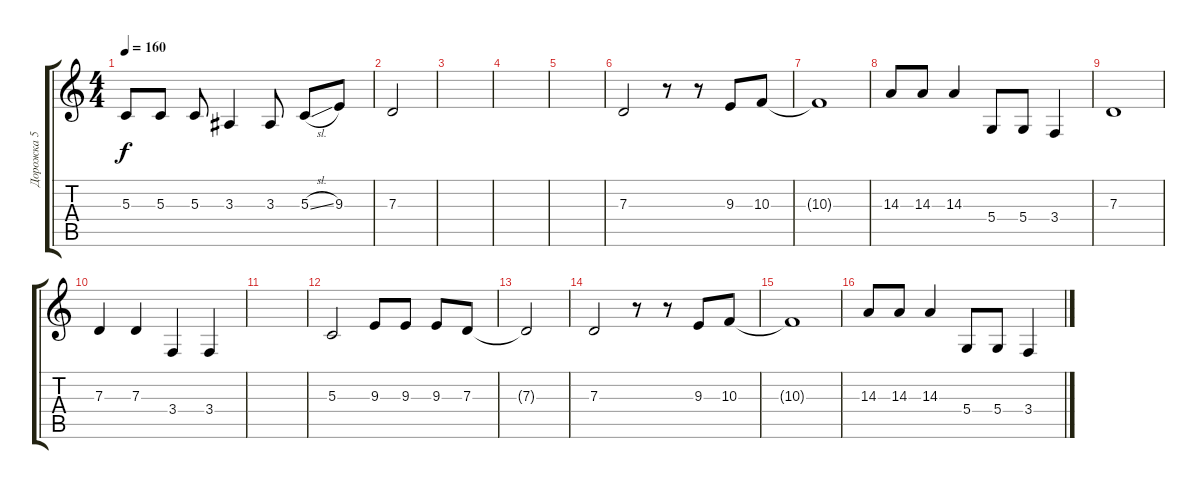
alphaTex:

\track ("Дорожка 5" "Дорожка 5") {instrument lead6voice}
\staff {score tabs}
\tuning (E4 B3 G3 D3 A2 E2) {hide}
\ts (4 4)
\tempo 160
\clef g2
\ks c
5.3.8{dy f} 5.3.8 5.3.8 3.3.4 3.3.8 5.3{sl}.8 9.3.8 |
7.3.2 |
|
|
|
7.3.2 r.8 r.8 9.3.8 10.3.8 |
10.3{t}.1 |
14.3.8 14.3.8 14.3.4 5.4.8 5.4.8 3.4.4 |
7.3.1 |
7.3.4 7.3.4 3.4.4 3.4.4 |
|
5.3.2 9.3.8 9.3.8 9.3.8 7.3.8 |
7.3{t}.2 |
7.3.2 r.8 r.8 9.3.8 10.3.8 |
10.3{t}.1 |
14.3.8 14.3.8 14.3.4 5.4.8 5.4.8 3.4.4
